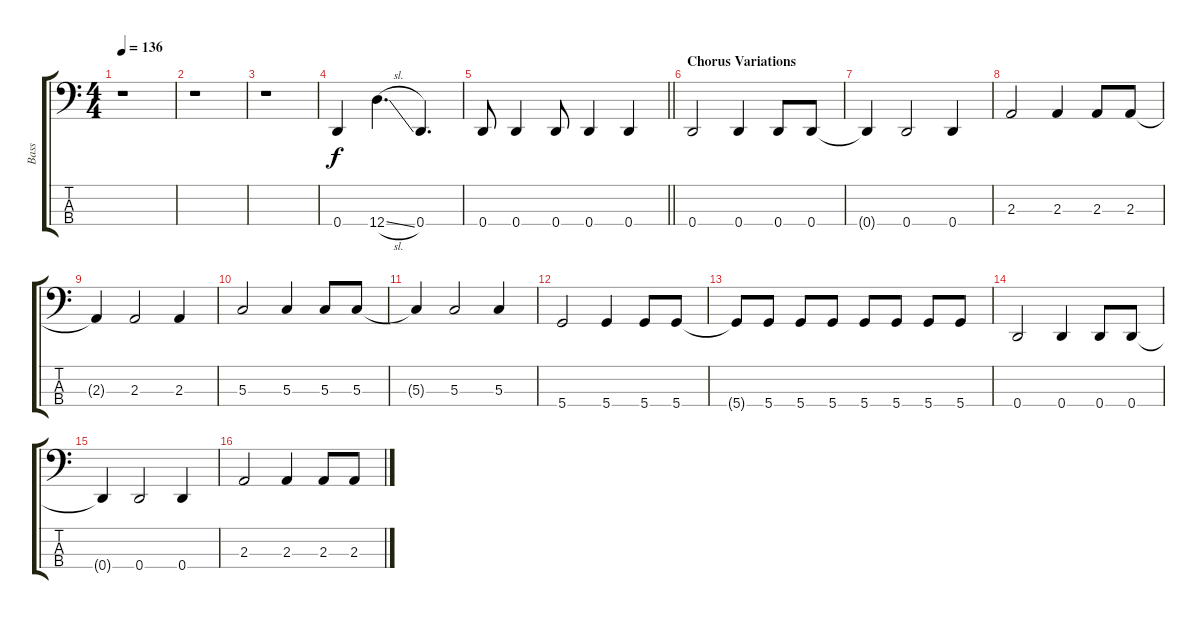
\track ("Bass" "Bass") {instrument electricbassfinger}
\staff {score tabs}
\tuning (F2 C2 G1 D1) {hide}
\ts (4 4)
\tempo 136
\clef f4
\ks c
r.1{dy f} |
r.1 |
r.1 |
0.4.4 12.4{sl}.4{d} 0.4.4{d} |
\barLineRight lightlight
0.4.8 0.4.4 0.4.8 0.4.4 0.4.4 |
\section ("" "Chorus Variations")
0.4.2 0.4.4 0.4.8 0.4.8 |
0.4{t}.4 0.4.2 0.4.4 |
2.3.2 2.3.4 2.3.8 2.3.8 |
2.3{t}.4 2.3.2 2.3.4 |
5.3.2 5.3.4 5.3.8 5.3.8 |
5.3{t}.4 5.3.2 5.3.4 |
5.4.2 5.4.4 5.4.8 5.4.8 |
5.4{t}.8 5.4.8 5.4.8 5.4.8 5.4.8 5.4.8 5.4.8 5.4.8 |
0.4.2 0.4.4 0.4.8 0.4.8 |
0.4{t}.4 0.4.2 0.4.4 |
2.3.2 2.3.4 2.3.8 2.3.8
